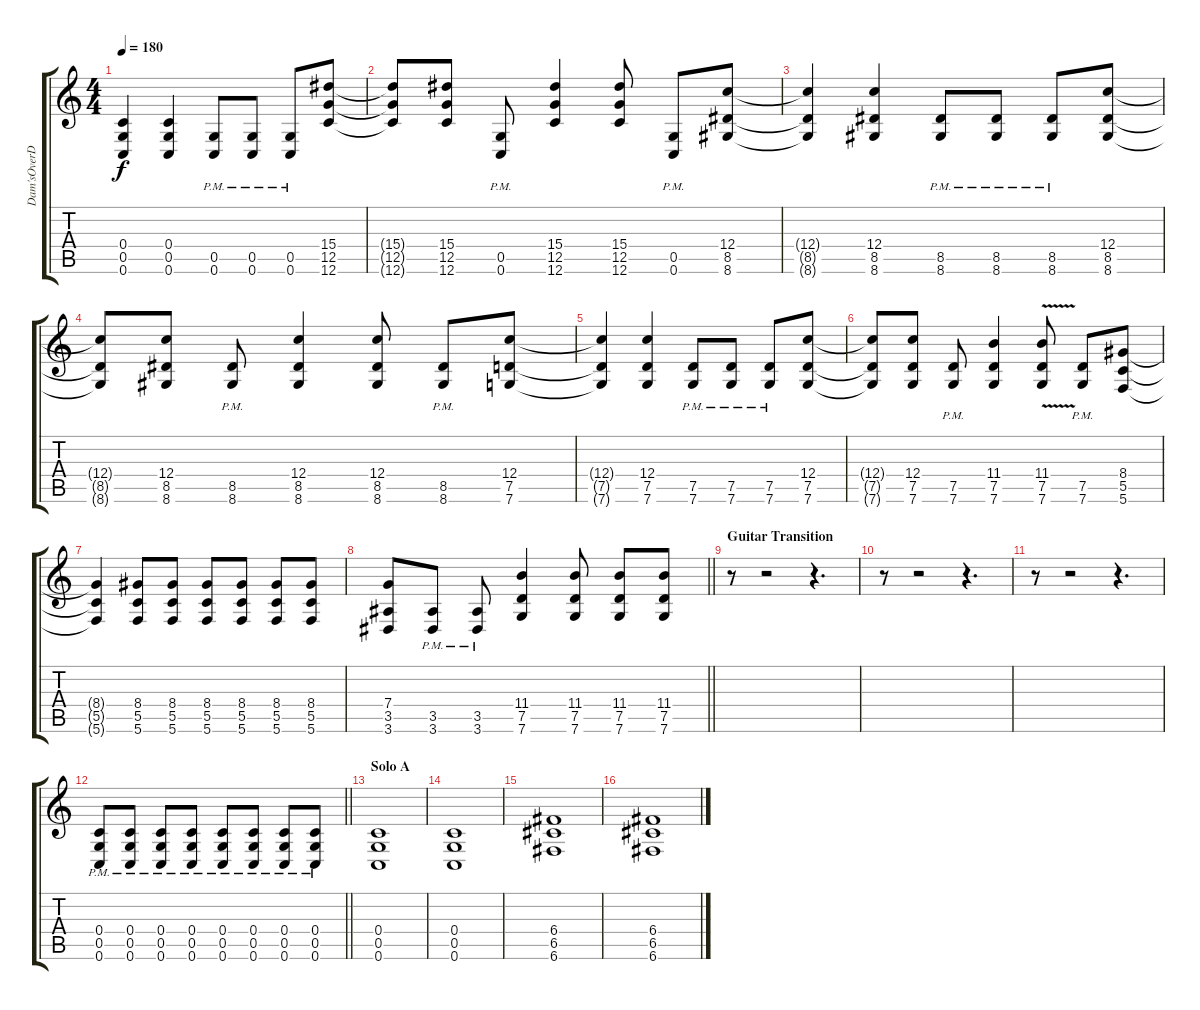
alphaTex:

\track ("Dam'sOverDubs" "Dam'sOverD") {instrument distortionguitar}
\staff {score tabs}
\tuning (D4 A3 F3 C3 G2 C2) {hide}
\ts (4 4)
\tempo 180
\clef g2
\ks c
(0.4 0.5 0.6).4{dy f} (0.4 0.5 0.6).4 (0.5{pm} 0.6{pm}).8 (0.5{pm} 0.6{pm}).8 (0.5{pm} 0.6{pm}).8 (15.4 12.5 12.6).8 |
(15.4{t} 12.5{t} 12.6{t}).8 (15.4 12.5 12.6).8 (0.5{pm} 0.6{pm}).8 (15.4 12.5 12.6).4 (15.4 12.5 12.6).8 (0.5{pm} 0.6{pm}).8 (12.4 8.5 8.6).8 |
(12.4{t} 8.5{t} 8.6{t}).4 (12.4 8.5 8.6).4 (8.5{pm} 8.6{pm}).8 (8.5{pm} 8.6{pm}).8 (8.5{pm} 8.6{pm}).8 (12.4 8.5 8.6).8 |
(12.4{t} 8.5{t} 8.6{t}).8 (12.4 8.5 8.6).8 (8.5{pm} 8.6{pm}).8 (12.4 8.5 8.6).4 (12.4 8.5 8.6).8 (8.5{pm} 8.6{pm}).8 (12.4 7.5 7.6).8 |
(12.4{t} 7.5{t} 7.6{t}).4 (12.4 7.5 7.6).4 (7.5{pm} 7.6{pm}).8 (7.5{pm} 7.6{pm}).8 (7.5{pm} 7.6{pm}).8 (12.4 7.5 7.6).8 |
(12.4{t} 7.5{t} 7.6{t}).8 (12.4 7.5 7.6).8 (7.5{pm} 7.6{pm}).8 (11.4 7.5 7.6).4 (11.4{v} 7.5 7.6).8 (7.5{pm} 7.6{pm}).8 (8.4 5.5 5.6).8 |
(8.4{t} 5.5{t} 5.6{t}).4 (8.4 5.5 5.6).8 (8.4 5.5 5.6).8 (8.4 5.5 5.6).8 (8.4 5.5 5.6).8 (8.4 5.5 5.6).8 (8.4 5.5 5.6).8 |
\barLineRight lightlight
(7.4 3.5 3.6).8 (3.5{pm} 3.6{pm}).8 (3.5{pm} 3.6{pm}).8 (11.4 7.5 7.6).4 (11.4 7.5 7.6).8 (11.4 7.5 7.6).8 (11.4 7.5 7.6).8 |
\section ("" "Guitar Transition")
r.8 r.2 r.4{d} |
r.8 r.2 r.4{d} |
r.8 r.2 r.4{d} |
\barLineRight lightlight
(0.4{pm} 0.5{pm} 0.6{pm}).8 (0.4{pm} 0.5{pm} 0.6{pm}).8 (0.4{pm} 0.5{pm} 0.6{pm}).8 (0.4{pm} 0.5{pm} 0.6{pm}).8 (0.4{pm} 0.5{pm} 0.6{pm}).8 (0.4{pm} 0.5{pm} 0.6{pm}).8 (0.4{pm} 0.5{pm} 0.6{pm}).8 (0.4{pm} 0.5{pm} 0.6{pm}).8 |
\section ("" "Solo A")
(0.4 0.5 0.6).1 |
(0.4 0.5 0.6).1 |
(6.4 6.5 6.6).1 |
(6.4 6.5 6.6).1
